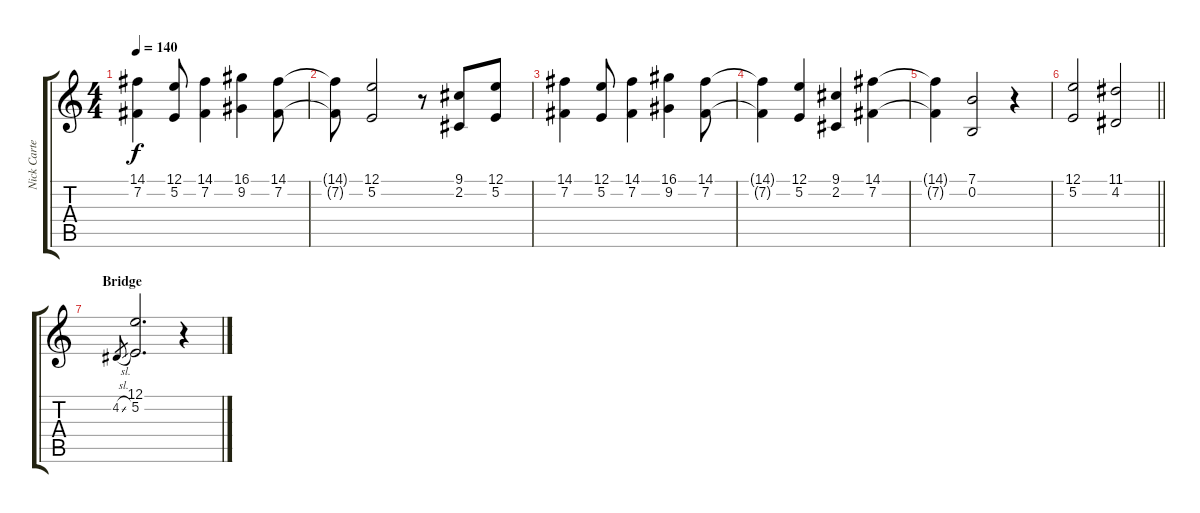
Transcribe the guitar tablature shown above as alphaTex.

\track ("Nick Carter - Vocals" "Nick Carte") {instrument tenorsax}
\staff {score tabs}
\tuning (E4 B3 G3 D3 A2 E2) {hide}
\ts (4 4)
\tempo 140
\clef g2
\ks c
(14.1 7.2).4{dy f} (12.1 5.2).8 (14.1 7.2).4 (16.1 9.2).4 (14.1 7.2).8 |
(14.1{t} 7.2{t}).8 (12.1 5.2).2 r.8 (9.1 2.2).8 (12.1 5.2).8 |
(14.1 7.2).4 (12.1 5.2).8 (14.1 7.2).4 (16.1 9.2).4 (14.1 7.2).8 |
(14.1{t} 7.2{t}).4 (12.1 5.2).4 (9.1 2.2).4 (14.1 7.2).4 |
(14.1{t} 7.2{t}).4 (7.1 0.2).2 r.4 |
\barLineRight lightlight
(12.1 5.2).2 (11.1 4.2).2 |
\section ("" "Bridge")
4.2{sl}.8{gr} (12.1 5.2).2{d} r.4
